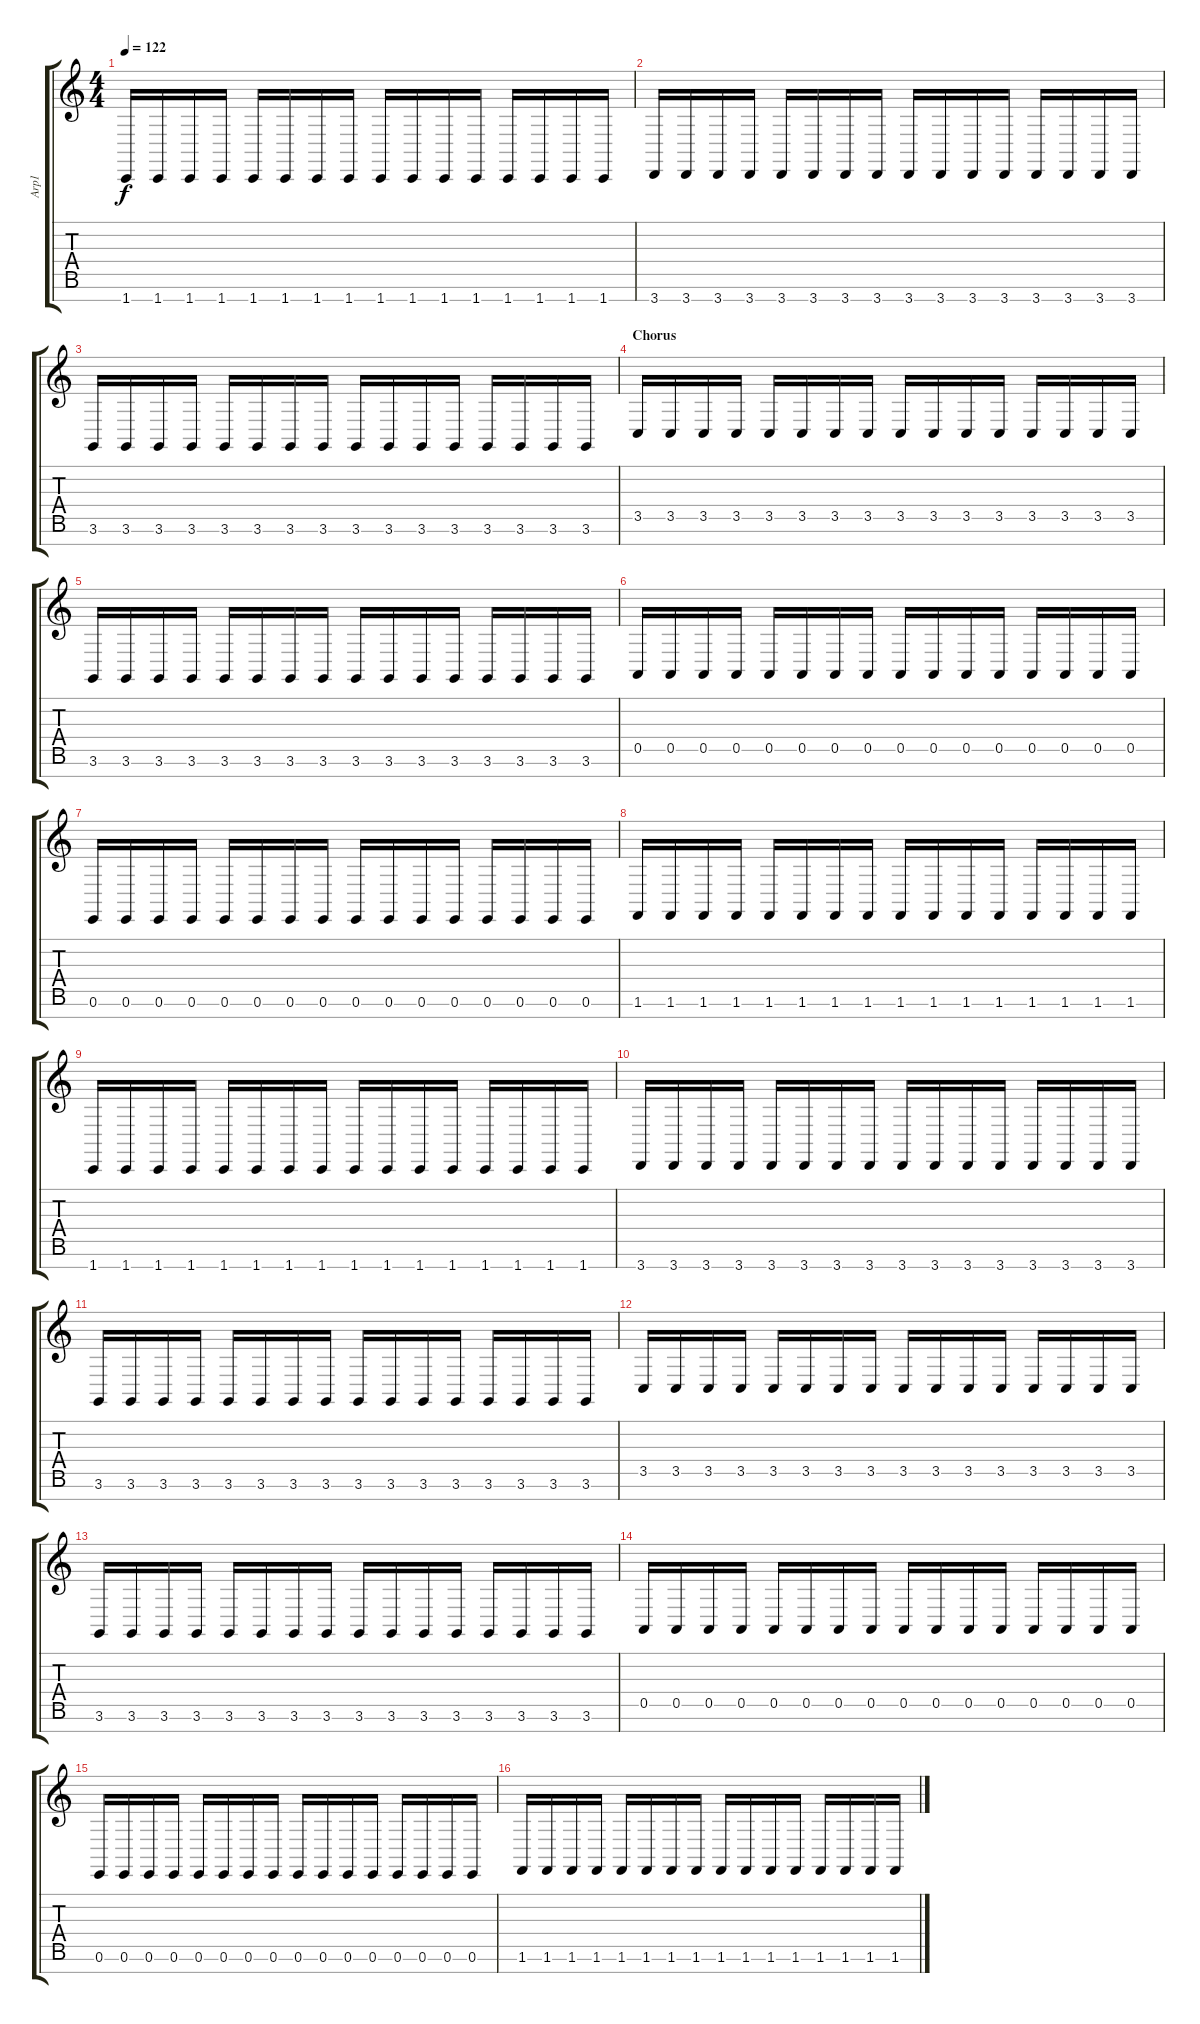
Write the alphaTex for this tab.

\track ("Arp1" "Arp1") {instrument lead8bassandlead}
\staff {score tabs}
\tuning (E4 B3 G3 D3 A2 E2 B1) {hide}
\ts (4 4)
\tempo 122
\clef g2
\ks c
1.7.16{dy f} 1.7.16 1.7.16 1.7.16 1.7.16 1.7.16 1.7.16 1.7.16 1.7.16 1.7.16 1.7.16 1.7.16 1.7.16 1.7.16 1.7.16 1.7.16 |
3.7.16 3.7.16 3.7.16 3.7.16 3.7.16 3.7.16 3.7.16 3.7.16 3.7.16 3.7.16 3.7.16 3.7.16 3.7.16 3.7.16 3.7.16 3.7.16 |
3.6.16 3.6.16 3.6.16 3.6.16 3.6.16 3.6.16 3.6.16 3.6.16 3.6.16 3.6.16 3.6.16 3.6.16 3.6.16 3.6.16 3.6.16 3.6.16 |
\section ("" "Chorus")
3.5.16{volume 6} 3.5.16 3.5.16 3.5.16 3.5.16 3.5.16 3.5.16 3.5.16 3.5.16 3.5.16 3.5.16 3.5.16 3.5.16 3.5.16 3.5.16 3.5.16 |
3.6.16 3.6.16 3.6.16 3.6.16 3.6.16 3.6.16 3.6.16 3.6.16 3.6.16 3.6.16 3.6.16 3.6.16 3.6.16 3.6.16 3.6.16 3.6.16 |
0.5.16 0.5.16 0.5.16 0.5.16 0.5.16 0.5.16 0.5.16 0.5.16 0.5.16 0.5.16 0.5.16 0.5.16 0.5.16 0.5.16 0.5.16 0.5.16 |
0.6.16 0.6.16 0.6.16 0.6.16 0.6.16 0.6.16 0.6.16 0.6.16 0.6.16 0.6.16 0.6.16 0.6.16 0.6.16 0.6.16 0.6.16 0.6.16 |
1.6.16 1.6.16 1.6.16 1.6.16 1.6.16 1.6.16 1.6.16 1.6.16 1.6.16 1.6.16 1.6.16 1.6.16 1.6.16 1.6.16 1.6.16 1.6.16 |
1.7.16 1.7.16 1.7.16 1.7.16 1.7.16 1.7.16 1.7.16 1.7.16 1.7.16 1.7.16 1.7.16 1.7.16 1.7.16 1.7.16 1.7.16 1.7.16 |
3.7.16 3.7.16 3.7.16 3.7.16 3.7.16 3.7.16 3.7.16 3.7.16 3.7.16 3.7.16 3.7.16 3.7.16 3.7.16 3.7.16 3.7.16 3.7.16 |
3.6.16 3.6.16 3.6.16 3.6.16 3.6.16 3.6.16 3.6.16 3.6.16 3.6.16 3.6.16 3.6.16 3.6.16 3.6.16 3.6.16 3.6.16 3.6.16 |
3.5.16{volume 6} 3.5.16 3.5.16 3.5.16 3.5.16 3.5.16 3.5.16 3.5.16 3.5.16 3.5.16 3.5.16 3.5.16 3.5.16 3.5.16 3.5.16 3.5.16 |
3.6.16 3.6.16 3.6.16 3.6.16 3.6.16 3.6.16 3.6.16 3.6.16 3.6.16 3.6.16 3.6.16 3.6.16 3.6.16 3.6.16 3.6.16 3.6.16 |
0.5.16 0.5.16 0.5.16 0.5.16 0.5.16 0.5.16 0.5.16 0.5.16 0.5.16 0.5.16 0.5.16 0.5.16 0.5.16 0.5.16 0.5.16 0.5.16 |
0.6.16 0.6.16 0.6.16 0.6.16 0.6.16 0.6.16 0.6.16 0.6.16 0.6.16 0.6.16 0.6.16 0.6.16 0.6.16 0.6.16 0.6.16 0.6.16 |
1.6.16 1.6.16 1.6.16 1.6.16 1.6.16 1.6.16 1.6.16 1.6.16 1.6.16 1.6.16 1.6.16 1.6.16 1.6.16 1.6.16 1.6.16 1.6.16
